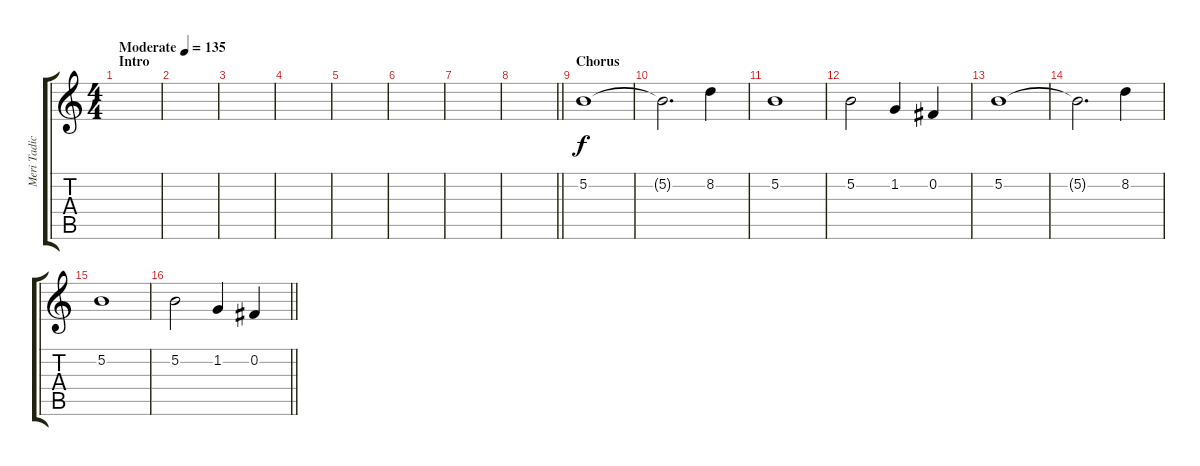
\track ("Meri Tadic" "Meri Tadic") {instrument violin}
\staff {score tabs}
\tuning (B4 Gb4 D4 A3 E3 B2) {hide}
\ts (4 4)
\section ("" "Intro")
\tempo (135 "Moderate")
\clef g2
\ks c
|
|
|
|
|
|
|
\barLineRight lightlight
|
\section ("" "Chorus")
5.2.1 |
5.2{t}.2{d} 8.2.4 |
5.2.1 |
5.2.2 1.2.4 0.2.4 |
5.2.1 |
5.2{t}.2{d} 8.2.4 |
5.2.1 |
\barLineRight lightlight
5.2.2 1.2.4 0.2.4
